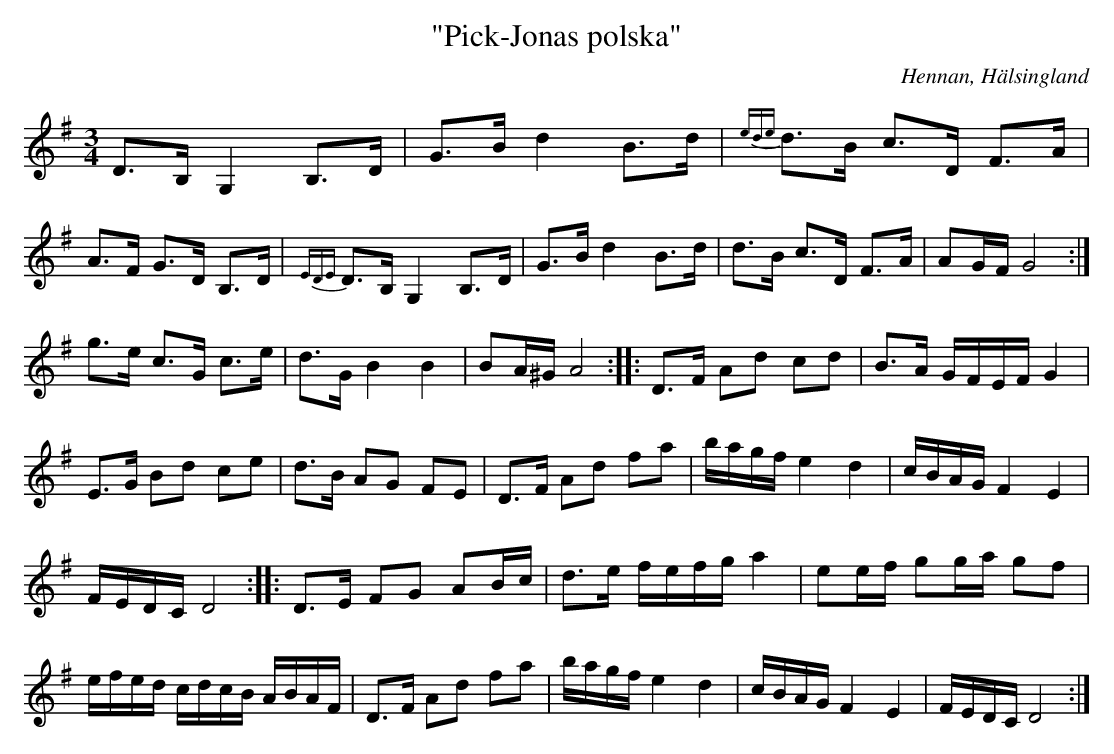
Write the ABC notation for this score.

X:1
T: "Pick-Jonas polska"
O: Hennan, Hälsingland
M: 3/4
L: 1/8
K: G
D>B, G,2 B,>D | G>B d2 B>d | {ede}d>B c>D F>A| A>F G>D B,>D|{EDE}D>B, G,2 B,>D|G>B d2 B>d | d>B c>D F>A| AG/F/ G4 :|
g>e c>G c>e | d>G B2 B2 | BA/^G/ A4 :: D>F Ad cd | B>A G/F/E/F/ G2 |
E>G Bd ce | d>B AG FE | D>F Ad fa | b/a/g/f/ e2 d2 | c/B/A/G/ F2 E2 |
F/E/D/C/ D4 :: D>E FG AB/c/ | d>e f/e/f/g/ a2 | ee/f/ gg/a/ gf |
e/f/e/d/ c/d/c/B/ A/B/A/F/ | D>F Ad fa | b/a/g/f/ e2 d2 | c/B/A/G/ F2 E2 | F/E/D/C/ D4 :|]
